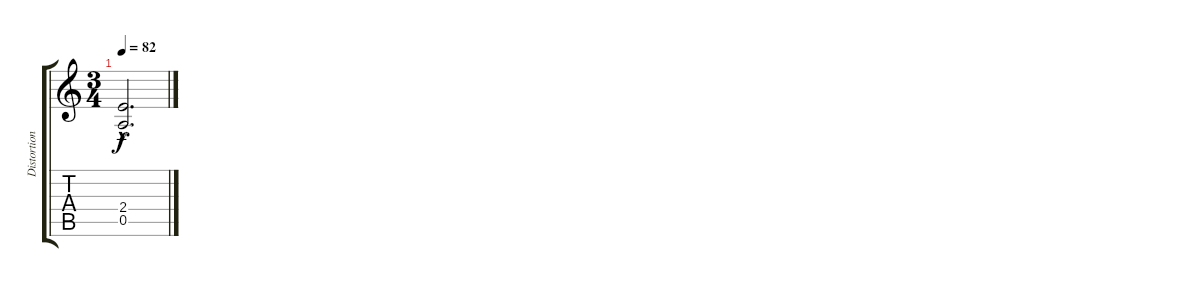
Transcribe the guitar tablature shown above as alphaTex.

\track ("Distortion" "Distortion") {instrument overdrivenguitar}
\staff {score tabs}
\tuning (E4 B3 G3 D3 A2 E2) {hide}
\ts (3 4)
\tempo 82
\clef g2
\ks c
(2.4{hac} 0.5{hac}).2{d dy f}
